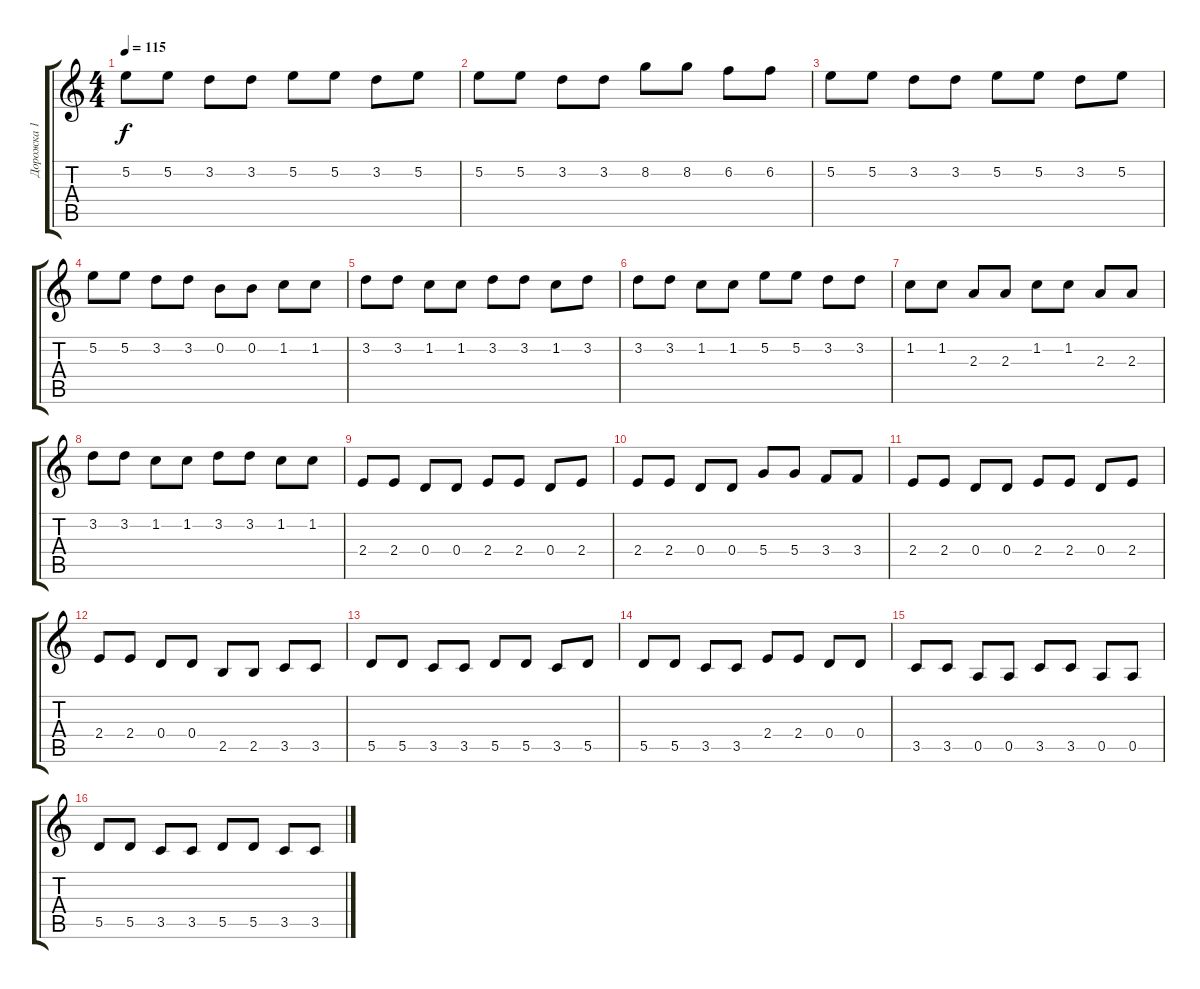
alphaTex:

\track ("Дорожка 1" "Дорожка 1") {instrument electricguitarmuted}
\staff {score tabs}
\tuning (E4 B3 G3 D3 A2 E2) {hide}
\ts (4 4)
\tempo 115
\clef g2
\ks c
5.2.8{dy f instrument electricguitarmuted} 5.2.8 3.2.8 3.2.8 5.2.8 5.2.8 3.2.8 5.2.8 |
5.2.8 5.2.8 3.2.8 3.2.8 8.2.8 8.2.8 6.2.8 6.2.8 |
5.2.8 5.2.8 3.2.8 3.2.8 5.2.8 5.2.8 3.2.8 5.2.8 |
5.2.8 5.2.8 3.2.8 3.2.8 0.2.8 0.2.8 1.2.8 1.2.8 |
3.2.8 3.2.8 1.2.8 1.2.8 3.2.8 3.2.8 1.2.8 3.2.8 |
3.2.8 3.2.8 1.2.8 1.2.8 5.2.8 5.2.8 3.2.8 3.2.8 |
1.2.8 1.2.8 2.3.8 2.3.8 1.2.8 1.2.8 2.3.8 2.3.8 |
3.2.8 3.2.8 1.2.8 1.2.8 3.2.8 3.2.8 1.2.8 1.2.8 |
2.4.8 2.4.8 0.4.8 0.4.8 2.4.8 2.4.8 0.4.8 2.4.8 |
2.4.8 2.4.8 0.4.8 0.4.8 5.4.8 5.4.8 3.4.8 3.4.8 |
2.4.8 2.4.8 0.4.8 0.4.8 2.4.8 2.4.8 0.4.8 2.4.8 |
2.4.8 2.4.8 0.4.8 0.4.8 2.5.8 2.5.8 3.5.8 3.5.8 |
5.5.8 5.5.8 3.5.8 3.5.8 5.5.8 5.5.8 3.5.8 5.5.8 |
5.5.8 5.5.8 3.5.8 3.5.8 2.4.8 2.4.8 0.4.8 0.4.8 |
3.5.8 3.5.8 0.5.8 0.5.8 3.5.8 3.5.8 0.5.8 0.5.8 |
5.5.8 5.5.8 3.5.8 3.5.8 5.5.8 5.5.8 3.5.8 3.5.8
